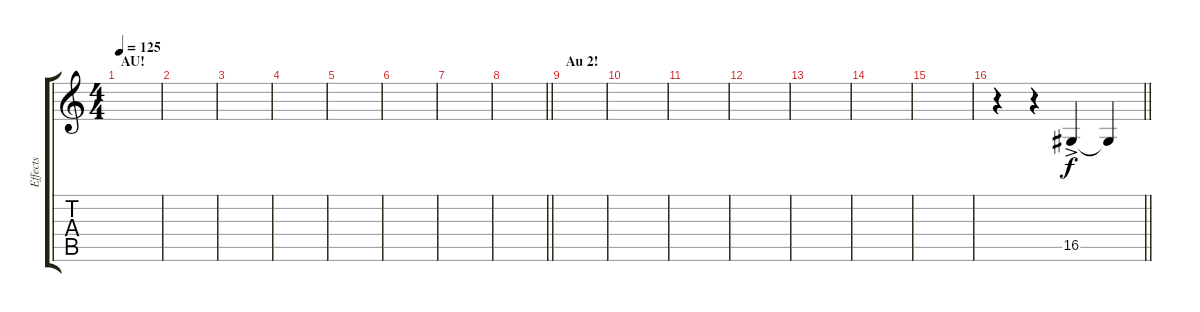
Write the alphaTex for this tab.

\track ("Effects" "Effects") {instrument reversecymbal}
\staff {score tabs}
\tuning (B3 Gb3 D3 A2 E2 B1) {hide}
\ts (4 4)
\section ("" "AU!")
\tempo 125
\clef g2
\ks c
|
|
|
|
|
|
|
\barLineRight lightlight
|
\section ("" "Au 2!")
|
|
|
|
|
|
|
\barLineRight lightlight
r.4 r.4 16.5{ac}.4 16.5{t}.4{dy f}
